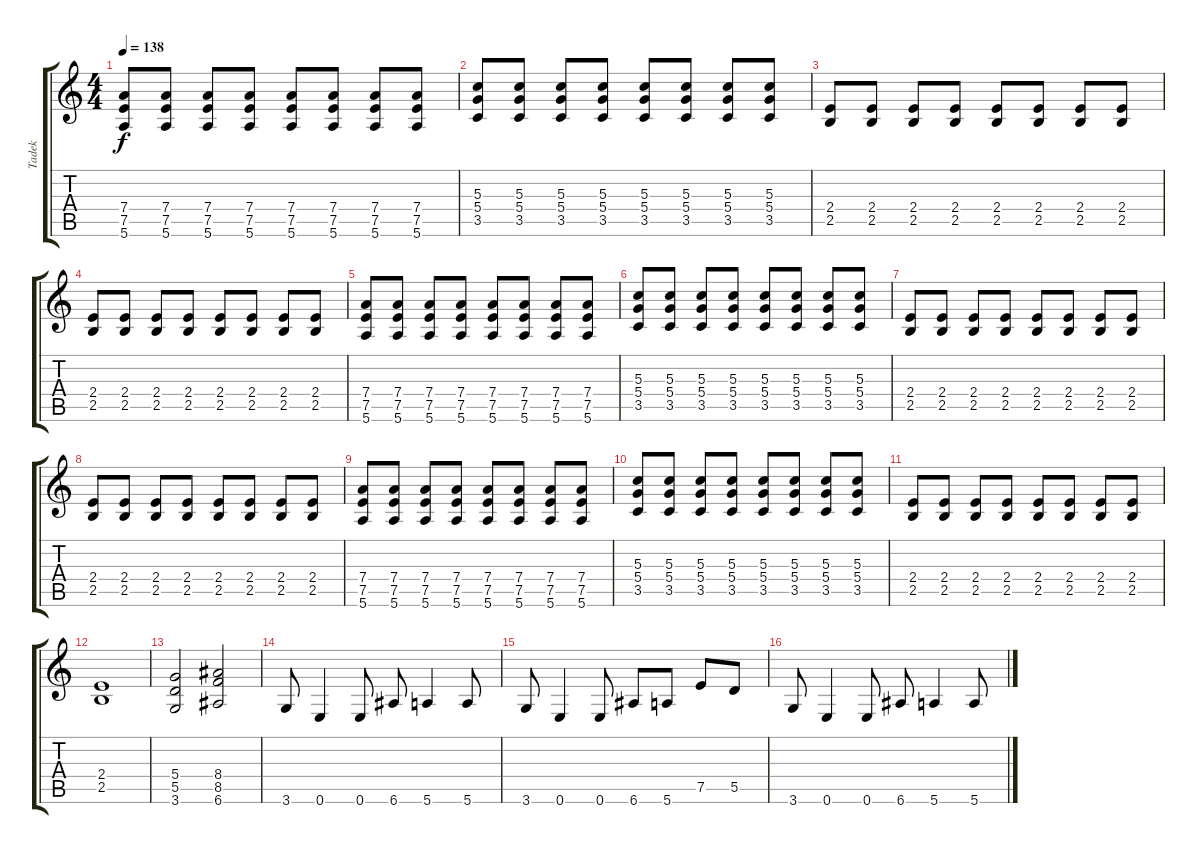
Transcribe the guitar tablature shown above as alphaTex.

\track ("Tadek" "Tadek") {instrument overdrivenguitar}
\staff {score tabs}
\tuning (E4 B3 G3 D3 A2 E2) {hide}
\ts (4 4)
\tempo 138
\clef g2
\ks c
(7.4 7.5 5.6).8{dy f} (7.4 7.5 5.6).8 (7.4 7.5 5.6).8 (7.4 7.5 5.6).8 (7.4 7.5 5.6).8 (7.4 7.5 5.6).8 (7.4 7.5 5.6).8 (7.4 7.5 5.6).8 |
(5.3 5.4 3.5).8 (5.3 5.4 3.5).8 (5.3 5.4 3.5).8 (5.3 5.4 3.5).8 (5.3 5.4 3.5).8 (5.3 5.4 3.5).8 (5.3 5.4 3.5).8 (5.3 5.4 3.5).8 |
(2.4 2.5).8 (2.4 2.5).8 (2.4 2.5).8 (2.4 2.5).8 (2.4 2.5).8 (2.4 2.5).8 (2.4 2.5).8 (2.4 2.5).8 |
(2.4 2.5).8 (2.4 2.5).8 (2.4 2.5).8 (2.4 2.5).8 (2.4 2.5).8 (2.4 2.5).8 (2.4 2.5).8 (2.4 2.5).8 |
(7.4 7.5 5.6).8 (7.4 7.5 5.6).8 (7.4 7.5 5.6).8 (7.4 7.5 5.6).8 (7.4 7.5 5.6).8 (7.4 7.5 5.6).8 (7.4 7.5 5.6).8 (7.4 7.5 5.6).8 |
(5.3 5.4 3.5).8 (5.3 5.4 3.5).8 (5.3 5.4 3.5).8 (5.3 5.4 3.5).8 (5.3 5.4 3.5).8 (5.3 5.4 3.5).8 (5.3 5.4 3.5).8 (5.3 5.4 3.5).8 |
(2.4 2.5).8 (2.4 2.5).8 (2.4 2.5).8 (2.4 2.5).8 (2.4 2.5).8 (2.4 2.5).8 (2.4 2.5).8 (2.4 2.5).8 |
(2.4 2.5).8 (2.4 2.5).8 (2.4 2.5).8 (2.4 2.5).8 (2.4 2.5).8 (2.4 2.5).8 (2.4 2.5).8 (2.4 2.5).8 |
(7.4 7.5 5.6).8 (7.4 7.5 5.6).8 (7.4 7.5 5.6).8 (7.4 7.5 5.6).8 (7.4 7.5 5.6).8 (7.4 7.5 5.6).8 (7.4 7.5 5.6).8 (7.4 7.5 5.6).8 |
(5.3 5.4 3.5).8 (5.3 5.4 3.5).8 (5.3 5.4 3.5).8 (5.3 5.4 3.5).8 (5.3 5.4 3.5).8 (5.3 5.4 3.5).8 (5.3 5.4 3.5).8 (5.3 5.4 3.5).8 |
(2.4 2.5).8 (2.4 2.5).8 (2.4 2.5).8 (2.4 2.5).8 (2.4 2.5).8 (2.4 2.5).8 (2.4 2.5).8 (2.4 2.5).8 |
(2.4 2.5).1 |
(5.4 5.5 3.6).2 (8.4 8.5 6.6).2 |
3.6.8 0.6.4 0.6.8 6.6.8 5.6.4 5.6.8 |
3.6.8 0.6.4 0.6.8 6.6.8 5.6.8 7.5.8 5.5.8 |
3.6.8 0.6.4 0.6.8 6.6.8 5.6.4 5.6.8
